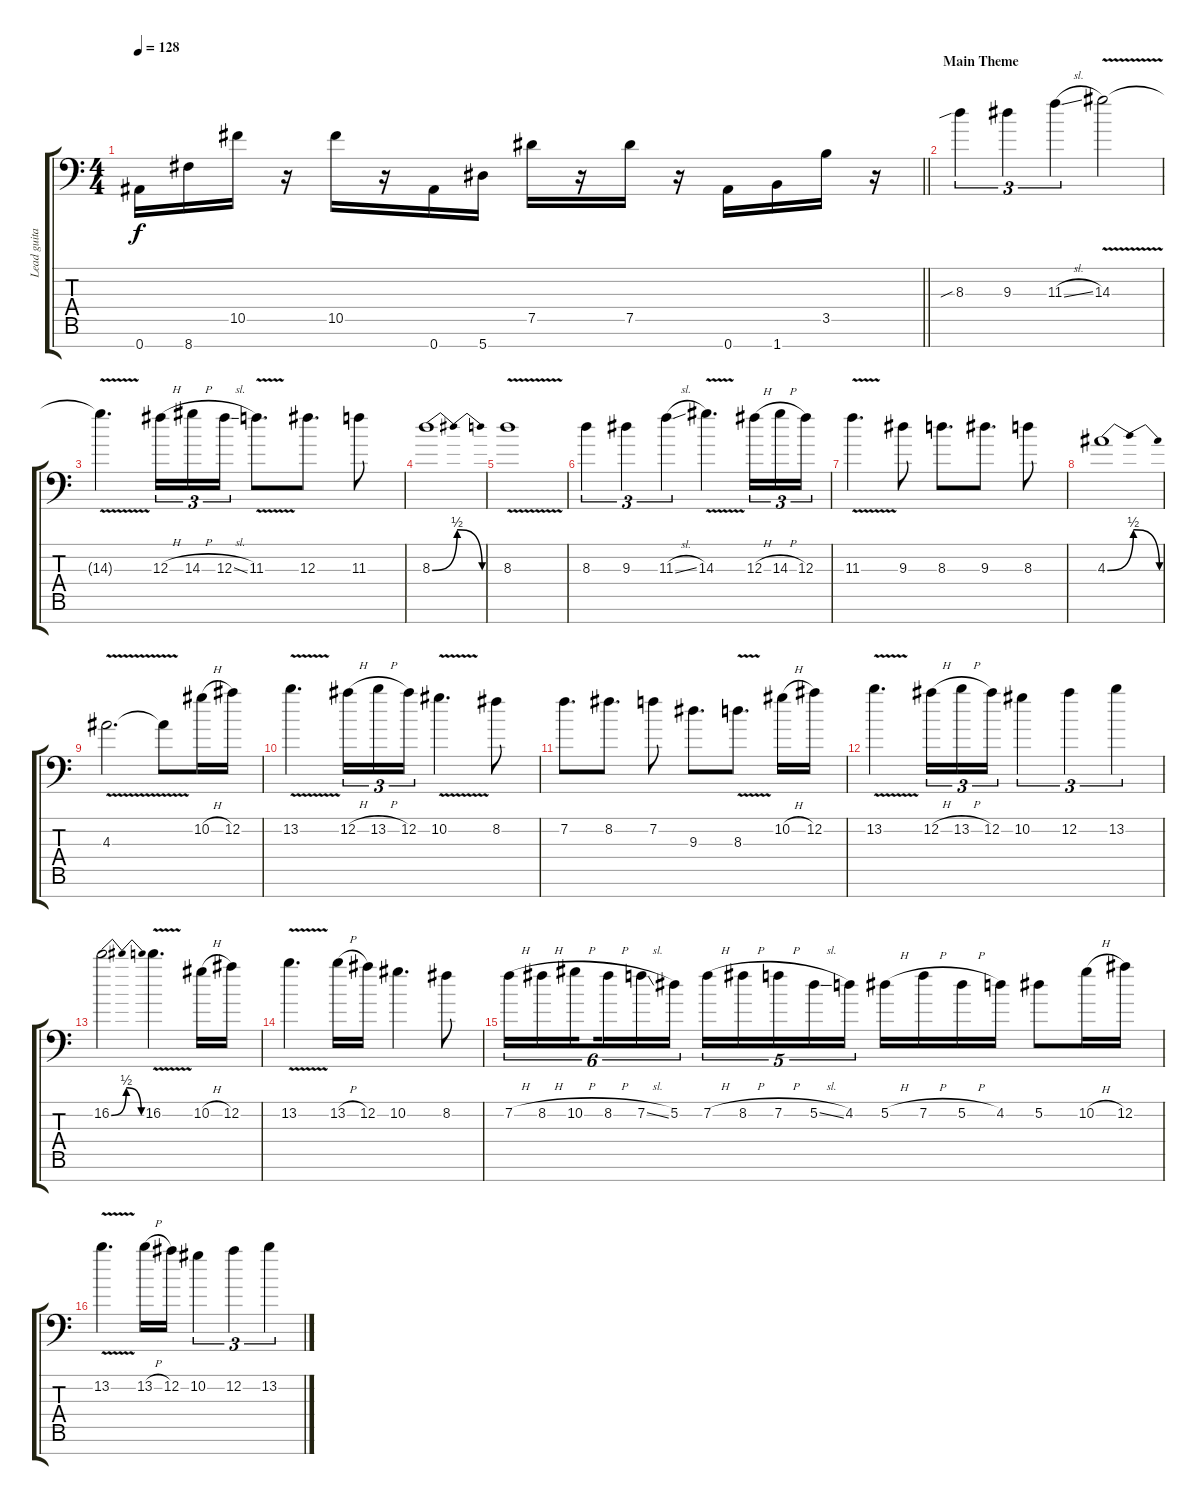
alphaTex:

\track ("Lead guitar 1" "Lead guita") {instrument overdrivenguitar}
\staff {score tabs}
\tuning (Eb4 Bb3 Gb3 Db3 Ab2 Eb2 Bb1) {hide}
\ts (4 4)
\tempo 128
\clef f4
\barLineRight lightlight
\ks c
0.7.16{dy f} 8.7.16 10.5.16 r.16 10.5.16 r.16 0.7.16 5.7.16 7.5.16 r.16 7.5.16 r.16 0.7.16 1.7.16 3.5.16 r.16 |
\section ("" "Main Theme")
8.3{sib}.4{tu (3 2)} 9.3.4{tu (3 2)} 11.3{sl}.4{tu (3 2)} 14.3{v}.2 |
14.3{t}.4{d} 12.3{h}.16{tu (3 2)} 14.3{h}.16{tu (3 2)} 12.3{sl}.16{tu (3 2)} 11.3{v}.8{d} 12.3.8{d} 11.3.8 |
8.3{be (bendrelease 0 0 15 2 45 2 60 0)}.1 |
8.3{v}.1 |
8.3.4{tu (3 2)} 9.3.4{tu (3 2)} 11.3{sl}.4{tu (3 2)} 14.3{v}.4{d} 12.3{h}.16{tu (3 2)} 14.3{h}.16{tu (3 2)} 12.3.16{tu (3 2)} |
11.3{v}.4{d} 9.3.8 8.3.8{d} 9.3.8{d} 8.3.8 |
4.3{be (bendrelease 0 0 15 2 45 2 60 0)}.1 |
4.3{v}.2{d} 4.3{t}.8 10.2{h}.16 12.2.16 |
13.2{v}.4{d} 12.2{h}.16{tu (3 2)} 13.2{h}.16{tu (3 2)} 12.2.16{tu (3 2)} 10.2{v}.4{d} 8.2.8 |
7.2.8{d} 8.2.8{d} 7.2.8 9.3.8{d} 8.3{v}.8{d} 10.2{h}.16 12.2.16 |
13.2{v}.4{d} 12.2{h}.16{tu (3 2)} 13.2{h}.16{tu (3 2)} 12.2.16{tu (3 2)} 10.2.4{tu (3 2)} 12.2.4{tu (3 2)} 13.2.4{tu (3 2)} |
16.2{be (bendrelease 0 0 15 2 45 2 60 0)}.2 16.2{v}.4{d} 10.2{h}.16 12.2.16 |
13.2{v}.4{d} 13.2{h}.16 12.2.16 10.2.4{d} 8.2.8 |
7.2{h}.16{tu (6 4)} 8.2{h}.16{tu (6 4)} 10.2{h}.16{tu (6 4) beam splitsecondary} 8.2{h}.16{tu (6 4)} 7.2{sl}.16{tu (6 4)} 5.2.16{tu (6 4)} 7.2{h}.16{tu (5 4)} 8.2{h}.16{tu (5 4)} 7.2{h}.16{tu (5 4)} 5.2{sl}.16{tu (5 4)} 4.2.16{tu (5 4)} 5.2{h}.16 7.2{h}.16 5.2{h}.16 4.2.16 5.2.8 10.2{h}.16 12.2.16 |
13.2{v}.4{d} 13.2{h}.16 12.2.16 10.2.4{tu (3 2)} 12.2.4{tu (3 2)} 13.2.4{tu (3 2)}
